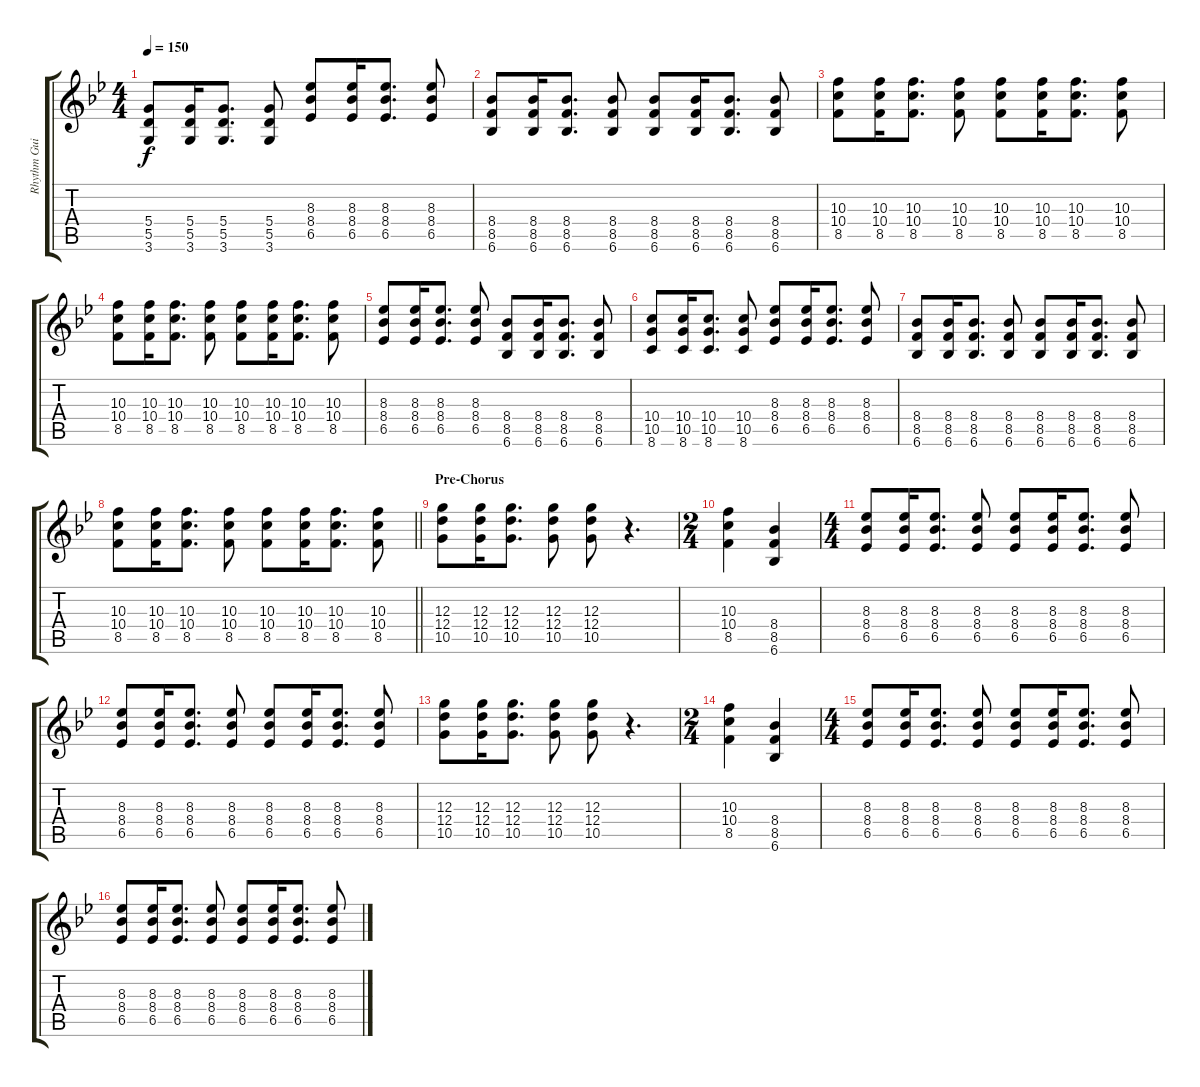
\track ("Rhythm Guitar" "Rhythm Gui") {instrument overdrivenguitar}
\staff {score tabs}
\tuning (E4 B3 G3 D3 A2 E2) {hide}
\ts (4 4)
\tempo 150
\clef g2
\ks bb
(5.4 5.5 3.6).8{dy f} (5.4 5.5 3.6).16 (5.4 5.5 3.6).8{d} (5.4 5.5 3.6).8 (8.3 8.4 6.5).8 (8.3 8.4 6.5).16 (8.3 8.4 6.5).8{d} (8.3 8.4 6.5).8 |
(8.4 8.5 6.6).8 (8.4 8.5 6.6).16 (8.4 8.5 6.6).8{d} (8.4 8.5 6.6).8 (8.4 8.5 6.6).8 (8.4 8.5 6.6).16 (8.4 8.5 6.6).8{d} (8.4 8.5 6.6).8 |
(10.3 10.4 8.5).8 (10.3 10.4 8.5).16 (10.3 10.4 8.5).8{d} (10.3 10.4 8.5).8 (10.3 10.4 8.5).8 (10.3 10.4 8.5).16 (10.3 10.4 8.5).8{d} (10.3 10.4 8.5).8 |
(10.3 10.4 8.5).8 (10.3 10.4 8.5).16 (10.3 10.4 8.5).8{d} (10.3 10.4 8.5).8 (10.3 10.4 8.5).8 (10.3 10.4 8.5).16 (10.3 10.4 8.5).8{d} (10.3 10.4 8.5).8 |
(8.3 8.4 6.5).8 (8.3 8.4 6.5).16 (8.3 8.4 6.5).8{d} (8.3 8.4 6.5).8 (8.4 8.5 6.6).8 (8.4 8.5 6.6).16 (8.4 8.5 6.6).8{d} (8.4 8.5 6.6).8 |
(10.4 10.5 8.6).8 (10.4 10.5 8.6).16 (10.4 10.5 8.6).8{d} (10.4 10.5 8.6).8 (8.3 8.4 6.5).8 (8.3 8.4 6.5).16 (8.3 8.4 6.5).8{d} (8.3 8.4 6.5).8 |
(8.4 8.5 6.6).8 (8.4 8.5 6.6).16 (8.4 8.5 6.6).8{d} (8.4 8.5 6.6).8 (8.4 8.5 6.6).8 (8.4 8.5 6.6).16 (8.4 8.5 6.6).8{d} (8.4 8.5 6.6).8 |
\barLineRight lightlight
(10.3 10.4 8.5).8 (10.3 10.4 8.5).16 (10.3 10.4 8.5).8{d} (10.3 10.4 8.5).8 (10.3 10.4 8.5).8 (10.3 10.4 8.5).16 (10.3 10.4 8.5).8{d} (10.3 10.4 8.5).8 |
\section ("" "Pre-Chorus")
(12.3 12.4 10.5).8 (12.3 12.4 10.5).16 (12.3 12.4 10.5).8{d} (12.3 12.4 10.5).8 (12.3 12.4 10.5).8 r.4{d} |
\ts (2 4)
(10.3 10.4 8.5).4 (8.4 8.5 6.6).4 |
\ts (4 4)
(8.3 8.4 6.5).8 (8.3 8.4 6.5).16 (8.3 8.4 6.5).8{d} (8.3 8.4 6.5).8 (8.3 8.4 6.5).8 (8.3 8.4 6.5).16 (8.3 8.4 6.5).8{d} (8.3 8.4 6.5).8 |
(8.3 8.4 6.5).8 (8.3 8.4 6.5).16 (8.3 8.4 6.5).8{d} (8.3 8.4 6.5).8 (8.3 8.4 6.5).8 (8.3 8.4 6.5).16 (8.3 8.4 6.5).8{d} (8.3 8.4 6.5).8 |
(12.3 12.4 10.5).8 (12.3 12.4 10.5).16 (12.3 12.4 10.5).8{d} (12.3 12.4 10.5).8 (12.3 12.4 10.5).8 r.4{d} |
\ts (2 4)
(10.3 10.4 8.5).4 (8.4 8.5 6.6).4 |
\ts (4 4)
(8.3 8.4 6.5).8 (8.3 8.4 6.5).16 (8.3 8.4 6.5).8{d} (8.3 8.4 6.5).8 (8.3 8.4 6.5).8 (8.3 8.4 6.5).16 (8.3 8.4 6.5).8{d} (8.3 8.4 6.5).8 |
(8.3 8.4 6.5).8 (8.3 8.4 6.5).16 (8.3 8.4 6.5).8{d} (8.3 8.4 6.5).8 (8.3 8.4 6.5).8 (8.3 8.4 6.5).16 (8.3 8.4 6.5).8{d} (8.3 8.4 6.5).8
